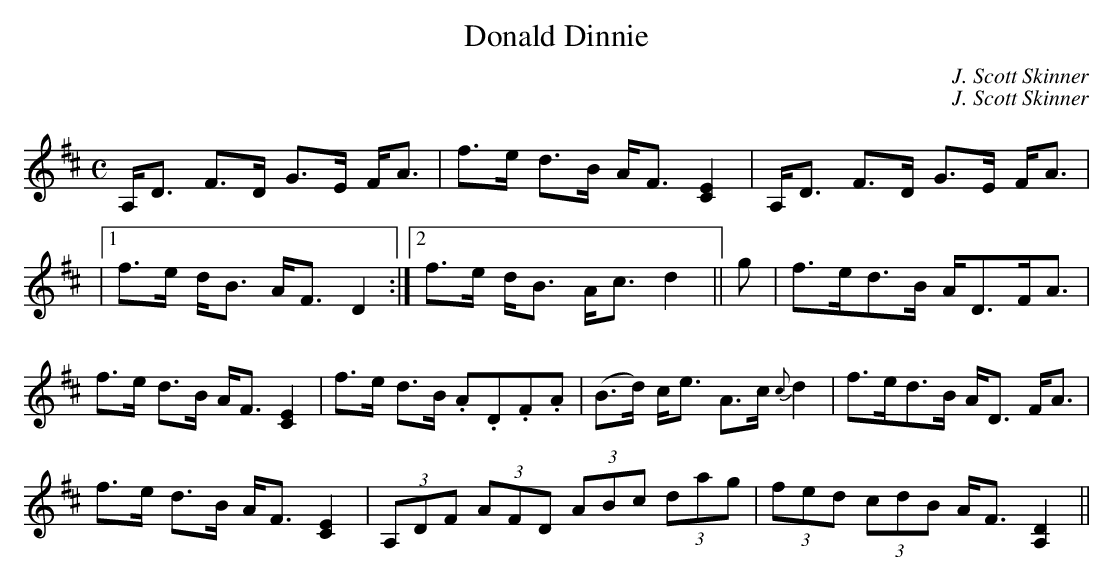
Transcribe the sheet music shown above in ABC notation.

X:1
T:Donald Dinnie
C:J. Scott Skinner
M:C
L:1/8
C:J. Scott Skinner
K:D
A,<D F>D G>E F<A|f>e d>B A<F [C2E2]|A,<D F>D G>E F<A|
|1 f>e d<B A<F D2:|2 f>e d<B A<c d2||g|f>ed>B A<DF<A|
f>e d>B A<F [C2E2]|f>e d>B .A.D.F.A|(B>d) c<e A>c {c}d2|f>ed>B A<D F<A|
f>e d>B A<F [C2E2]|(3A,DF (3AFD (3ABc (3dag|(3fed (3cdB A<F [A,2D2]||
